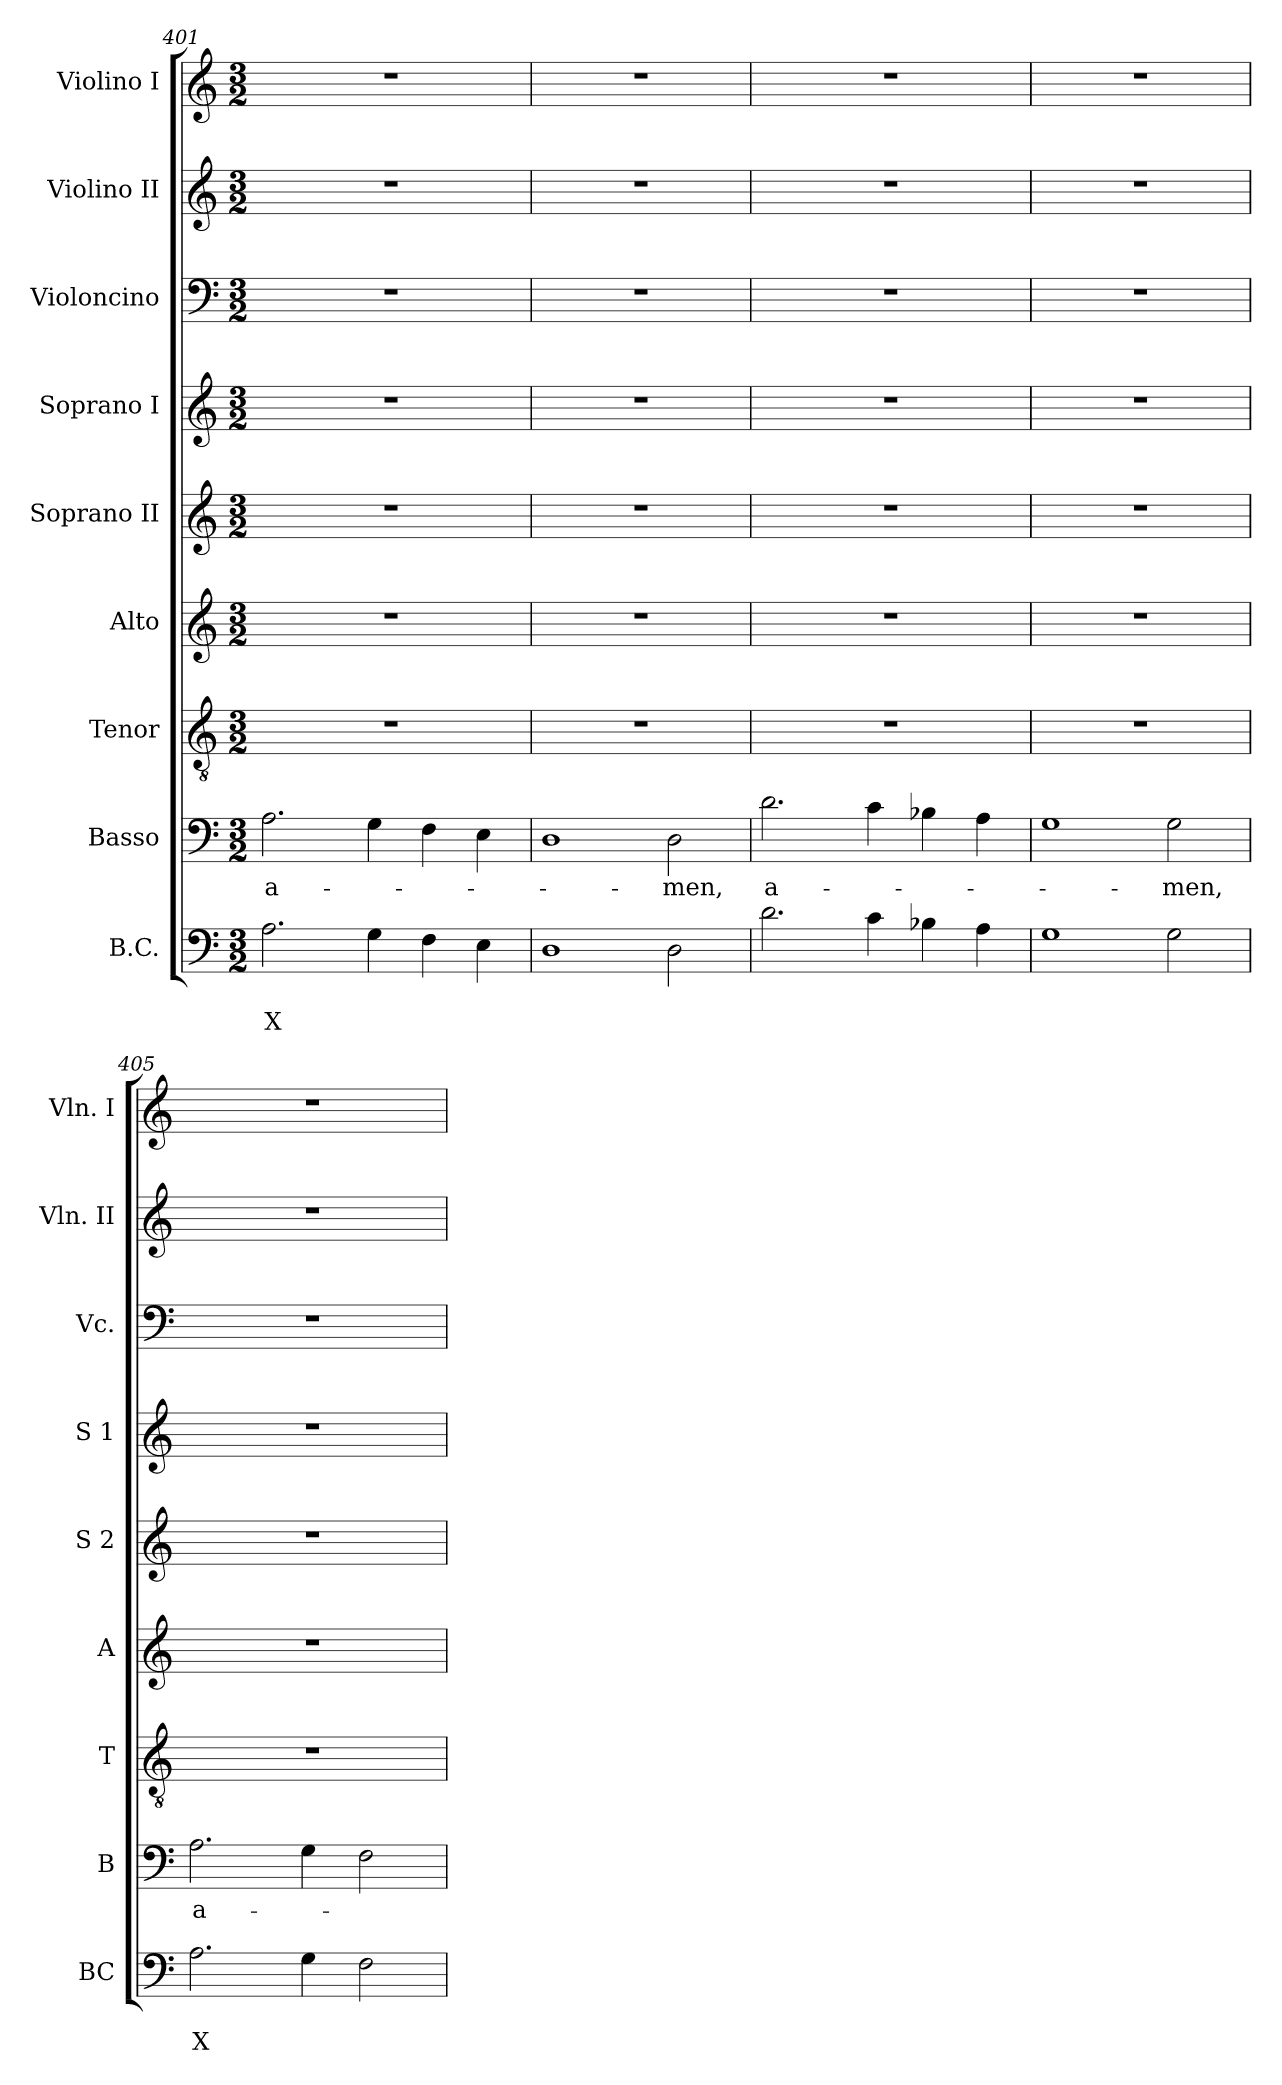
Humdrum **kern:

**kern	**text	**text	**kern	**text	**kern	**kern	**kern	**kern	**kern	**kern	**kern
*part9	*part9	*part9	*part8	*part8	*part7	*part6	*part5	*part4	*part3	*part2	*part1
*staff9	*staff9	*staff9	*staff8	*staff8	*staff7	*staff6	*staff5	*staff4	*staff3	*staff2	*staff1
*I"B.C.	*	*	*I"Basso	*	*I"Tenor	*I"Alto	*I"Soprano II	*I"Soprano I	*I"Violoncino	*I"Violino II	*I"Violino I
*I'BC	*	*	*I'B	*	*I'T	*I'A	*I'S 2	*I'S 1	*I'Vc.	*I'Vln. II	*I'Vln. I
*clefF4	*	*	*clefF4	*	*clefGv2	*clefG2	*clefG2	*clefG2	*clefF4	*clefG2	*clefG2
*k[]	*	*	*k[]	*	*k[]	*k[]	*k[]	*k[]	*k[]	*k[]	*k[]
*C:	*	*	*C:	*	*C:	*C:	*C:	*C:	*C:	*C:	*C:
*M3/2	*	*	*M3/2	*	*M3/2	*M3/2	*M3/2	*M3/2	*M3/2	*M3/2	*M3/2
=401	=401	=401	=401	=401	=401	=401	=401	=401	=401	=401	=401
!	!	!LO:LY:b	!	!LO:LY:b	!	!	!	!	!	!	!
2.A\	.	X	2.A\	a-	1.r	1.r	1.r	1.r	1.r	1.r	1.r
4G\	.	.	4G\	.	.	.	.	.	.	.	.
4F\	.	.	4F\	.	.	.	.	.	.	.	.
4E\	.	.	4E\	.	.	.	.	.	.	.	.
=402	=402	=402	=402	=402	=402	=402	=402	=402	=402	=402	=402
1D	.	.	1D	.	1.r	1.r	1.r	1.r	1.r	1.r	1.r
!	!	!	!	!LO:LY:b	!	!	!	!	!	!	!
2D\	.	.	2D\	-men,	.	.	.	.	.	.	.
=403	=403	=403	=403	=403	=403	=403	=403	=403	=403	=403	=403
!	!	!	!	!LO:LY:b	!	!	!	!	!	!	!
2.d\	.	.	2.d\	a-	1.r	1.r	1.r	1.r	1.r	1.r	1.r
4c\	.	.	4c\	.	.	.	.	.	.	.	.
4B-X\	.	.	4B-X\	.	.	.	.	.	.	.	.
4A\	.	.	4A\	.	.	.	.	.	.	.	.
=404	=404	=404	=404	=404	=404	=404	=404	=404	=404	=404	=404
1G	.	.	1G	.	1.r	1.r	1.r	1.r	1.r	1.r	1.r
!	!	!	!	!LO:LY:b	!	!	!	!	!	!	!
2G\	.	.	2G\	-men,	.	.	.	.	.	.	.
=405	=405	=405	=405	=405	=405	=405	=405	=405	=405	=405	=405
!	!	!LO:LY:b	!	!LO:LY:b	!	!	!	!	!	!	!
2.A\	.	X	2.A\	a-	1.r	1.r	1.r	1.r	1.r	1.r	1.r
4G\	.	.	4G\	.	.	.	.	.	.	.	.
2F\	.	.	2F\	.	.	.	.	.	.	.	.
=	=	=	=	=	=	=	=	=	=	=	=
*-	*-	*-	*-	*-	*-	*-	*-	*-	*-	*-	*-
